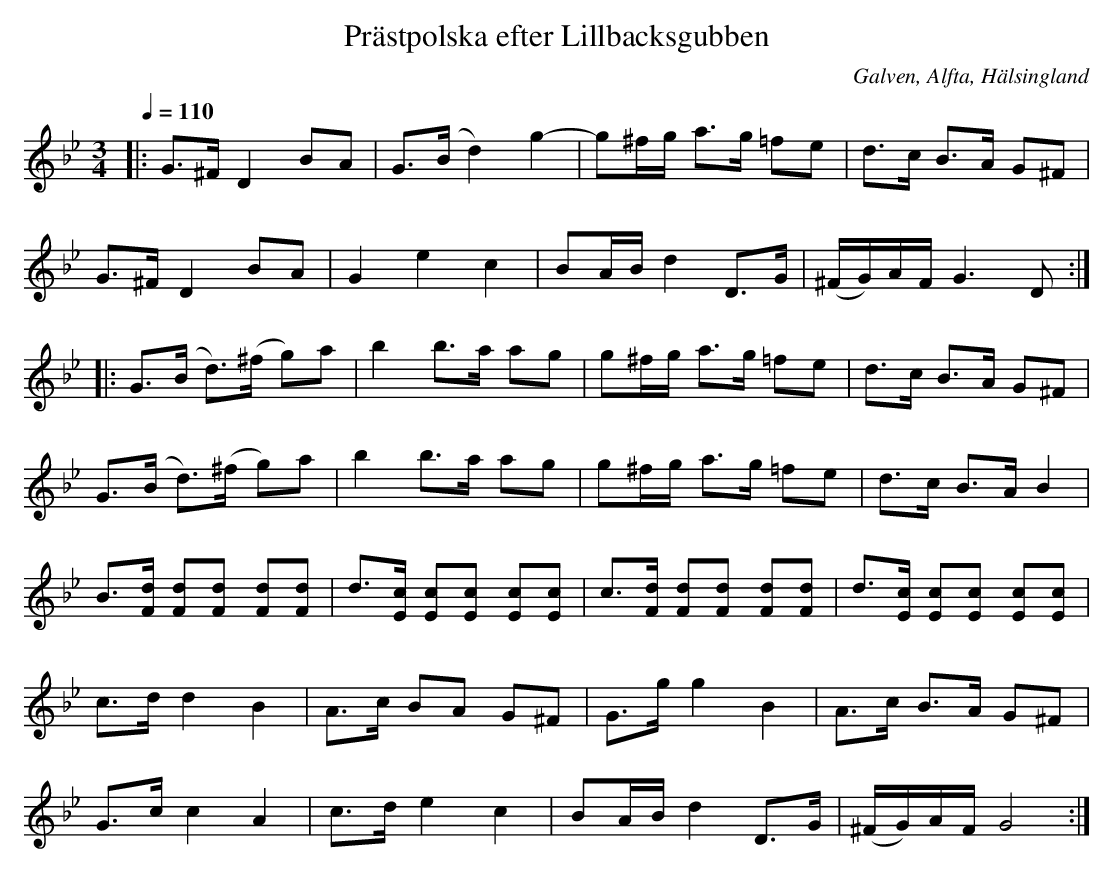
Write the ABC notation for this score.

X:1
T:Prästpolska efter Lillbacksgubben
O:Galven, Alfta, Hälsingland
M:3/4
L:1/8
Q:1/4=110
K:Gm
|:G>^F   D2       BA         | G>(B   d2)      g2-       | g^f/g/ a>g =fe | d>c         B>A G^F  |
G>^F   D2       BA         | G2     e2       c2           | BA/B/  d2 D>G  | (^F/G/)A/F/ G3 D  ::
G>(B   d>)(^f   g)a        | b2     b>a      ag         | g^f/g/ a>g =fe | d>c         B>A G^F  |
G>(B   d>)(^f   g)a        | b2     b>a      ag         | g^f/g/ a>g =fe | d>c         B>A B2   |
B>[Fd] [Fd][Fd] [Fd][Fd] | d>[Ec] [Ec][Ec] [Ec][Ec] | \
c>[Fd] [Fd][Fd] [Fd][Fd] | d>[Ec] [Ec][Ec] [Ec][Ec] |
c>d    d2       B2           | A>c    BA       G^F       | G>g    g2 B2     | A>c         B>A G^F  |
G>c    c2       A2           | c>d    e2       c2        | BA/B/  d2 D>G   | (^F/G/)A/F/ G4      :|
